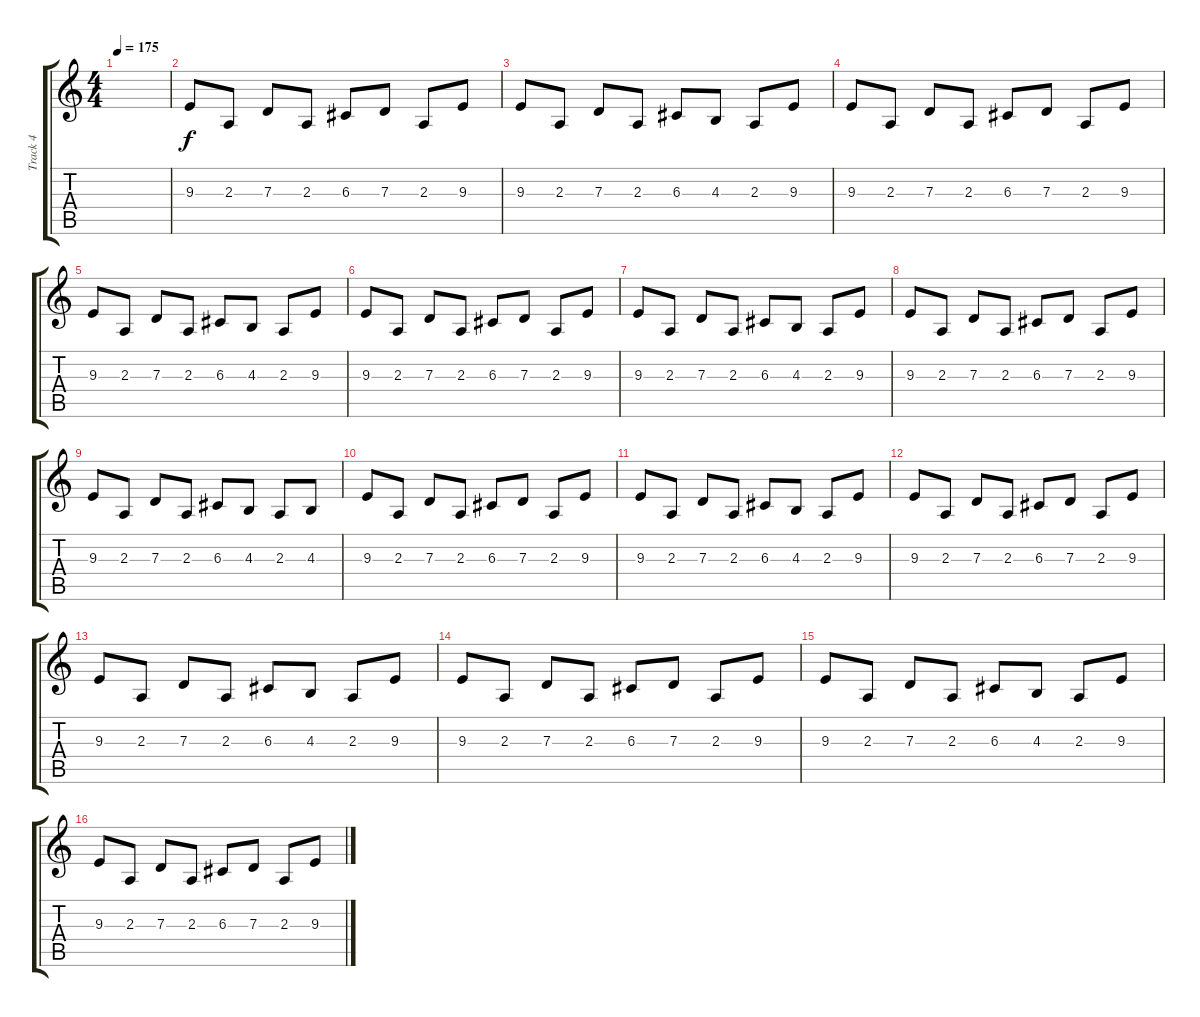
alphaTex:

\track ("Track 4" "Track 4") {instrument lead5charang}
\staff {score tabs}
\tuning (E4 B3 G3 D3 A2 D2) {hide}
\ts (4 4)
\tempo 175
\clef g2
\ks c
|
9.3.8 2.3.8 7.3.8 2.3.8 6.3.8 7.3.8 2.3.8 9.3.8 |
9.3.8 2.3.8 7.3.8 2.3.8 6.3.8 4.3.8 2.3.8 9.3.8 |
9.3.8 2.3.8 7.3.8 2.3.8 6.3.8 7.3.8 2.3.8 9.3.8 |
9.3.8 2.3.8 7.3.8 2.3.8 6.3.8 4.3.8 2.3.8 9.3.8 |
9.3.8 2.3.8 7.3.8 2.3.8 6.3.8 7.3.8 2.3.8 9.3.8 |
9.3.8 2.3.8 7.3.8 2.3.8 6.3.8 4.3.8 2.3.8 9.3.8 |
9.3.8 2.3.8 7.3.8 2.3.8 6.3.8 7.3.8 2.3.8 9.3.8 |
9.3.8 2.3.8 7.3.8 2.3.8 6.3.8 4.3.8 2.3.8 4.3.8 |
9.3.8 2.3.8 7.3.8 2.3.8 6.3.8 7.3.8 2.3.8 9.3.8 |
9.3.8 2.3.8 7.3.8 2.3.8 6.3.8 4.3.8 2.3.8 9.3.8 |
9.3.8 2.3.8 7.3.8 2.3.8 6.3.8 7.3.8 2.3.8 9.3.8 |
9.3.8 2.3.8 7.3.8 2.3.8 6.3.8 4.3.8 2.3.8 9.3.8 |
9.3.8 2.3.8 7.3.8 2.3.8 6.3.8 7.3.8 2.3.8 9.3.8 |
9.3.8 2.3.8 7.3.8 2.3.8 6.3.8 4.3.8 2.3.8 9.3.8 |
9.3.8 2.3.8 7.3.8 2.3.8 6.3.8 7.3.8 2.3.8 9.3.8
